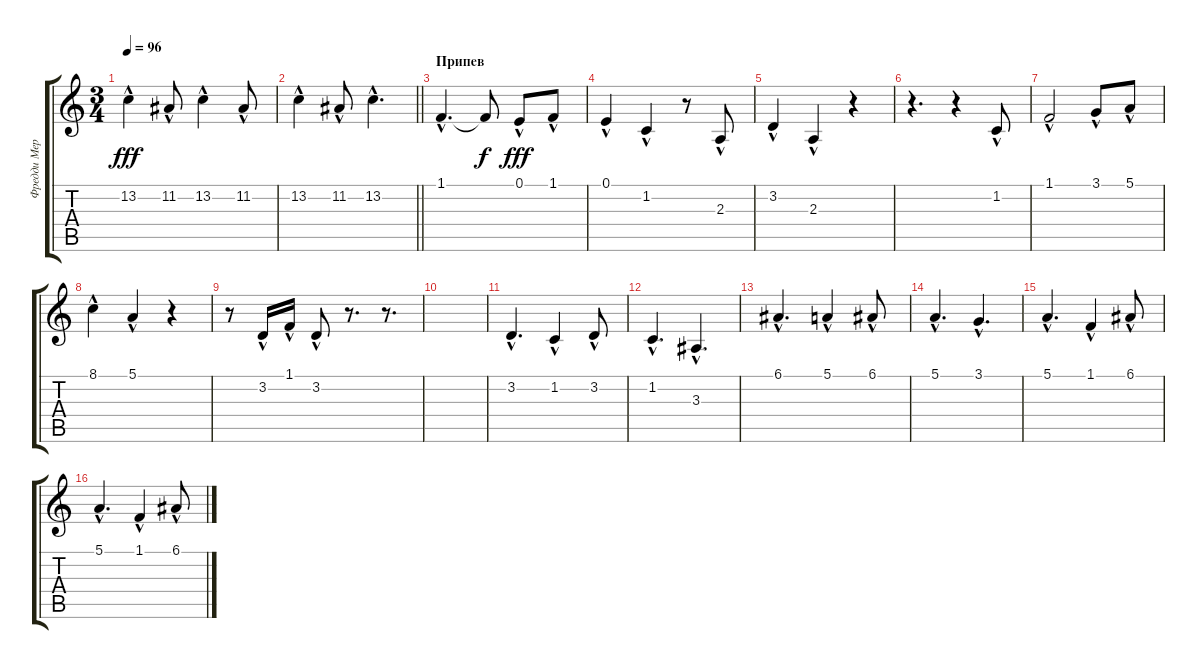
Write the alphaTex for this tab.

\track ("Фредди Меркьюри" "Фредди Мер") {instrument brightacousticpiano}
\staff {score tabs}
\tuning (E4 B3 G3 D3 A2 E2) {hide}
\ts (3 4)
\tempo 96
\clef g2
\ks c
13.2{hac}.4{dy fff} 11.2{hac}.8 13.2{hac}.4 11.2{hac}.8 |
\barLineRight lightlight
13.2{hac}.4 11.2{hac}.8 13.2{hac}.4{d} |
\section ("" "Припев")
1.1{hac}.4{d} 1.1{t}.8{dy f} 0.1{hac}.8{dy fff} 1.1{hac}.8 |
0.1{hac}.4 1.2{hac}.4 r.8 2.3{hac}.8 |
3.2{hac}.4 2.3{hac}.4 r.4 |
r.4{d} r.4 1.2{hac}.8 |
1.1{hac}.2 3.1{hac}.8 5.1{hac}.8 |
8.1{hac}.4 5.1{hac}.4 r.4 |
r.8 3.2{hac}.16 1.1{hac}.16 3.2{hac}.8 r.8{d} r.8{d} |
|
3.2{hac}.4{d} 1.2{hac}.4 3.2{hac}.8 |
1.2{hac}.4{d} 3.3{hac}.4{d} |
6.1{hac}.4{d} 5.1{hac}.4 6.1{hac}.8 |
5.1{hac}.4{d} 3.1{hac}.4{d} |
5.1{hac}.4{d} 1.1{hac}.4 6.1{hac}.8 |
5.1{hac}.4{d} 1.1{hac}.4 6.1{hac}.8
